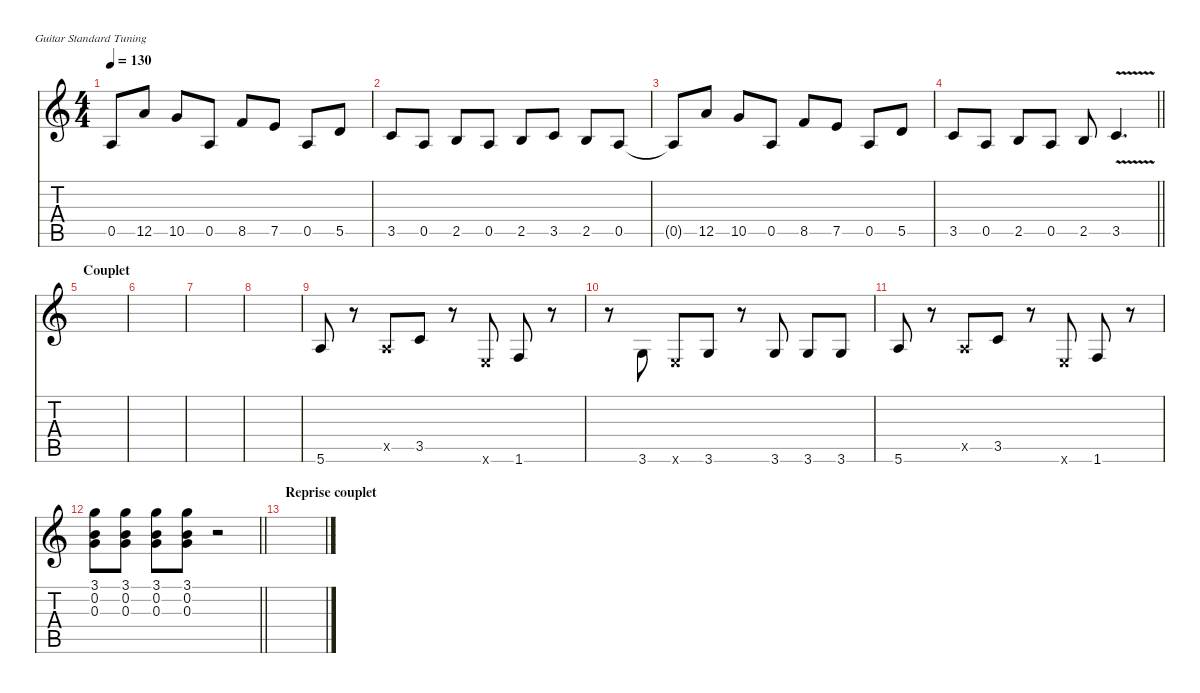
\defaultSystemsLayout 4
\hideDynamics
\bracketExtendMode nobrackets
\track ("Sylvain" " ") {instrument distortionguitar}
\staff {score tabs}
\tuning (E4 B3 G3 D3 A2 E2)
\ts (4 4)
\tempo 130
\clef g2
\ks c
0.5.8{dy f beam Up} 12.5.8{beam Up} 10.5.8{beam Up} 0.5.8{beam Up} 8.5.8{beam Up} 7.5.8{beam Up} 0.5.8{beam Up} 5.5.8{beam Up} |
3.5.8{beam Up} 0.5.8{beam Up} 2.5.8{beam Up} 0.5.8{beam Up} 2.5.8{beam Up} 3.5.8{beam Up} 2.5.8{beam Up} 0.5.8{beam Up} |
0.5{t}.8{beam Up} 12.5.8{beam Up} 10.5.8{beam Up} 0.5.8{beam Up} 8.5.8{beam Up} 7.5.8{beam Up} 0.5.8{beam Up} 5.5.8{beam Up} |
\barLineRight lightlight
3.5.8{beam Up} 0.5.8{beam Up} 2.5.8{beam Up} 0.5.8{beam Up} 2.5.8{beam Up} 3.5{v}.4{d beam Up} |
\section ("" "Couplet")
|
|
|
|
5.6.8{beam Up} r.8{beam Up} 0.5{x}.8{beam Up} 3.5.8{beam Up} r.8{beam Up} 0.6{x}.8{beam Up} 1.6.8{beam Up} r.8{beam Up} |
r.8{beam Down} 3.6.8{dy mf beam Up} 0.6{x}.8{beam Up} 3.6.8{beam Up} r.8{beam Up} 3.6.8{beam Up} 3.6.8{beam Up} 3.6.8{beam Up} |
5.6.8{dy f beam Up} r.8{beam Up} 0.5{x}.8{beam Up} 3.5.8{beam Up} r.8{beam Up} 0.6{x}.8{beam Up} 1.6.8{beam Up} r.8{beam Up} |
\barLineRight lightlight
(3.1 0.2 0.3).8{beam Down} (0.3 3.1 0.2).8{beam Down} (0.2 3.1 0.3).8{beam Down} (3.1 0.2 0.3).8{beam Down} r.2{beam Down} |
\section ("" "Reprise couplet")
